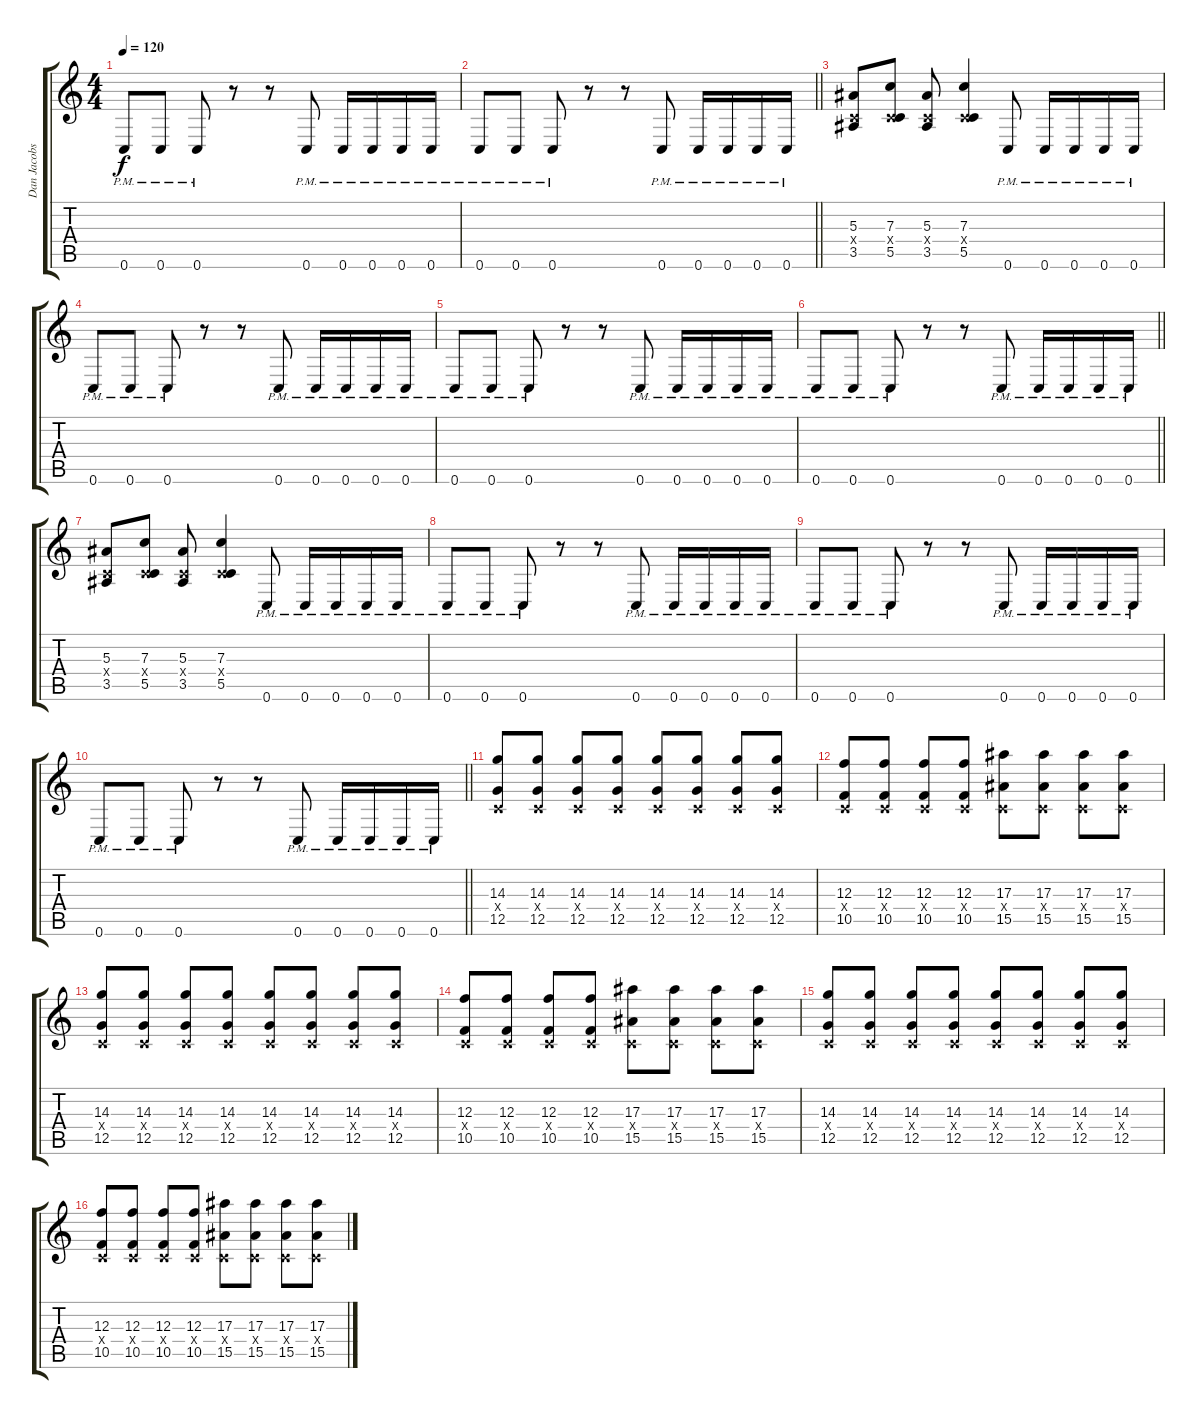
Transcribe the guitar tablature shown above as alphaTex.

\track ("Dan Jacobs" "Dan Jacobs") {instrument distortionguitar}
\staff {score tabs}
\tuning (D4 A3 F3 C3 G2 C2) {hide}
\ts (4 4)
\tempo 120
\clef g2
\ks c
0.6{pm}.8{dy f} 0.6{pm}.8 0.6{pm}.8 r.8 r.8 0.6{pm}.8 0.6{pm}.16 0.6{pm}.16 0.6{pm}.16 0.6{pm}.16 |
\barLineRight lightlight
0.6{pm}.8 0.6{pm}.8 0.6{pm}.8 r.8 r.8 0.6{pm}.8 0.6{pm}.16 0.6{pm}.16 0.6{pm}.16 0.6{pm}.16 |
(5.3 0.4{x} 3.5).8 (7.3 0.4{x} 5.5).8 (5.3 0.4{x} 3.5).8 (7.3 0.4{x} 5.5).4 0.6{pm}.8 0.6{pm}.16 0.6{pm}.16 0.6{pm}.16 0.6{pm}.16 |
0.6{pm}.8 0.6{pm}.8 0.6{pm}.8 r.8 r.8 0.6{pm}.8 0.6{pm}.16 0.6{pm}.16 0.6{pm}.16 0.6{pm}.16 |
0.6{pm}.8 0.6{pm}.8 0.6{pm}.8 r.8 r.8 0.6{pm}.8 0.6{pm}.16 0.6{pm}.16 0.6{pm}.16 0.6{pm}.16 |
\barLineRight lightlight
0.6{pm}.8 0.6{pm}.8 0.6{pm}.8 r.8 r.8 0.6{pm}.8 0.6{pm}.16 0.6{pm}.16 0.6{pm}.16 0.6{pm}.16 |
(5.3 0.4{x} 3.5).8 (7.3 0.4{x} 5.5).8 (5.3 0.4{x} 3.5).8 (7.3 0.4{x} 5.5).4 0.6{pm}.8 0.6{pm}.16 0.6{pm}.16 0.6{pm}.16 0.6{pm}.16 |
0.6{pm}.8 0.6{pm}.8 0.6{pm}.8 r.8 r.8 0.6{pm}.8 0.6{pm}.16 0.6{pm}.16 0.6{pm}.16 0.6{pm}.16 |
0.6{pm}.8 0.6{pm}.8 0.6{pm}.8 r.8 r.8 0.6{pm}.8 0.6{pm}.16 0.6{pm}.16 0.6{pm}.16 0.6{pm}.16 |
\barLineRight lightlight
0.6{pm}.8 0.6{pm}.8 0.6{pm}.8 r.8 r.8 0.6{pm}.8 0.6{pm}.16 0.6{pm}.16 0.6{pm}.16 0.6{pm}.16 |
(14.3 0.4{x} 12.5).8 (14.3 0.4{x} 12.5).8 (14.3 0.4{x} 12.5).8 (14.3 0.4{x} 12.5).8 (14.3 0.4{x} 12.5).8 (14.3 0.4{x} 12.5).8 (14.3 0.4{x} 12.5).8 (14.3 0.4{x} 12.5).8 |
(12.3 0.4{x} 10.5).8 (12.3 0.4{x} 10.5).8 (12.3 0.4{x} 10.5).8 (12.3 0.4{x} 10.5).8 (17.3 0.4{x} 15.5).8 (17.3 0.4{x} 15.5).8 (17.3 0.4{x} 15.5).8 (17.3 0.4{x} 15.5).8 |
(14.3 0.4{x} 12.5).8 (14.3 0.4{x} 12.5).8 (14.3 0.4{x} 12.5).8 (14.3 0.4{x} 12.5).8 (14.3 0.4{x} 12.5).8 (14.3 0.4{x} 12.5).8 (14.3 0.4{x} 12.5).8 (14.3 0.4{x} 12.5).8 |
(12.3 0.4{x} 10.5).8 (12.3 0.4{x} 10.5).8 (12.3 0.4{x} 10.5).8 (12.3 0.4{x} 10.5).8 (17.3 0.4{x} 15.5).8 (17.3 0.4{x} 15.5).8 (17.3 0.4{x} 15.5).8 (17.3 0.4{x} 15.5).8 |
(14.3 0.4{x} 12.5).8 (14.3 0.4{x} 12.5).8 (14.3 0.4{x} 12.5).8 (14.3 0.4{x} 12.5).8 (14.3 0.4{x} 12.5).8 (14.3 0.4{x} 12.5).8 (14.3 0.4{x} 12.5).8 (14.3 0.4{x} 12.5).8 |
(12.3 0.4{x} 10.5).8 (12.3 0.4{x} 10.5).8 (12.3 0.4{x} 10.5).8 (12.3 0.4{x} 10.5).8 (17.3 0.4{x} 15.5).8 (17.3 0.4{x} 15.5).8 (17.3 0.4{x} 15.5).8 (17.3 0.4{x} 15.5).8
